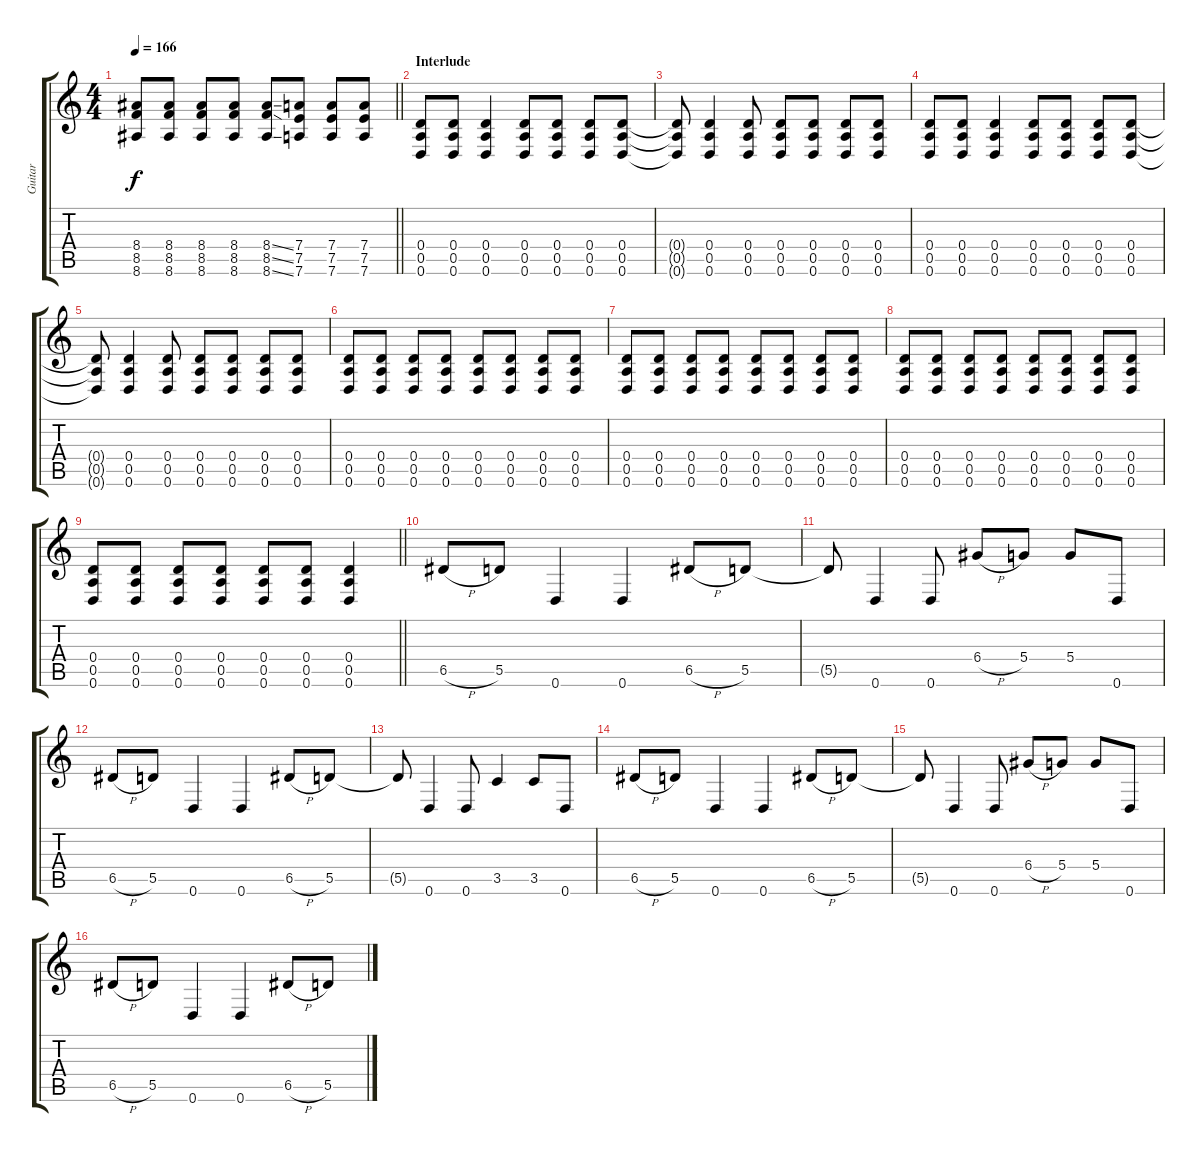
\track ("Guitar" "Guitar") {instrument distortionguitar}
\staff {score tabs}
\tuning (E4 B3 G3 D3 A2 D2) {hide}
\ts (4 4)
\tempo 166
\clef g2
\barLineRight lightlight
\ks c
(8.4{t} 8.5{t} 8.6{t}).8{dy f} (8.4 8.5 8.6).8 (8.4 8.5 8.6).8 (8.4 8.5 8.6).8 (8.4{ss} 8.5{ss} 8.6{ss}).8 (7.4 7.5 7.6).8 (7.4 7.5 7.6).8 (7.4 7.5 7.6).8 |
\section ("" "Interlude")
(0.4 0.5 0.6).8 (0.4 0.5 0.6).8 (0.4 0.5 0.6).4 (0.4 0.5 0.6).8 (0.4 0.5 0.6).8 (0.4 0.5 0.6).8 (0.4 0.5 0.6).8 |
(0.4{t} 0.5{t} 0.6{t}).8 (0.4 0.5 0.6).4 (0.4 0.5 0.6).8 (0.4 0.5 0.6).8 (0.4 0.5 0.6).8 (0.4 0.5 0.6).8 (0.4 0.5 0.6).8 |
(0.4 0.5 0.6).8 (0.4 0.5 0.6).8 (0.4 0.5 0.6).4 (0.4 0.5 0.6).8 (0.4 0.5 0.6).8 (0.4 0.5 0.6).8 (0.4 0.5 0.6).8 |
(0.4{t} 0.5{t} 0.6{t}).8 (0.4 0.5 0.6).4 (0.4 0.5 0.6).8 (0.4 0.5 0.6).8 (0.4 0.5 0.6).8 (0.4 0.5 0.6).8 (0.4 0.5 0.6).8 |
(0.4 0.5 0.6).8 (0.4 0.5 0.6).8 (0.4 0.5 0.6).8 (0.4 0.5 0.6).8 (0.4 0.5 0.6).8 (0.4 0.5 0.6).8 (0.4 0.5 0.6).8 (0.4 0.5 0.6).8 |
(0.4 0.5 0.6).8 (0.4 0.5 0.6).8 (0.4 0.5 0.6).8 (0.4 0.5 0.6).8 (0.4 0.5 0.6).8 (0.4 0.5 0.6).8 (0.4 0.5 0.6).8 (0.4 0.5 0.6).8 |
(0.4 0.5 0.6).8 (0.4 0.5 0.6).8 (0.4 0.5 0.6).8 (0.4 0.5 0.6).8 (0.4 0.5 0.6).8 (0.4 0.5 0.6).8 (0.4 0.5 0.6).8 (0.4 0.5 0.6).8 |
\barLineRight lightlight
(0.4 0.5 0.6).8 (0.4 0.5 0.6).8 (0.4 0.5 0.6).8 (0.4 0.5 0.6).8 (0.4 0.5 0.6).8 (0.4 0.5 0.6).8 (0.4 0.5 0.6).4 |
6.5{h}.8{volume 16} 5.5.8 0.6.4 0.6.4 6.5{h}.8 5.5.8 |
5.5{t}.8 0.6.4 0.6.8 6.4{h}.8 5.4.8 5.4.8 0.6.8 |
6.5{h}.8 5.5.8 0.6.4 0.6.4 6.5{h}.8 5.5.8 |
5.5{t}.8 0.6.4 0.6.8 3.5.4 3.5.8 0.6.8 |
6.5{h}.8 5.5.8 0.6.4 0.6.4 6.5{h}.8 5.5.8 |
5.5{t}.8 0.6.4 0.6.8 6.4{h}.8 5.4.8 5.4.8 0.6.8 |
6.5{h}.8 5.5.8 0.6.4 0.6.4 6.5{h}.8 5.5.8
